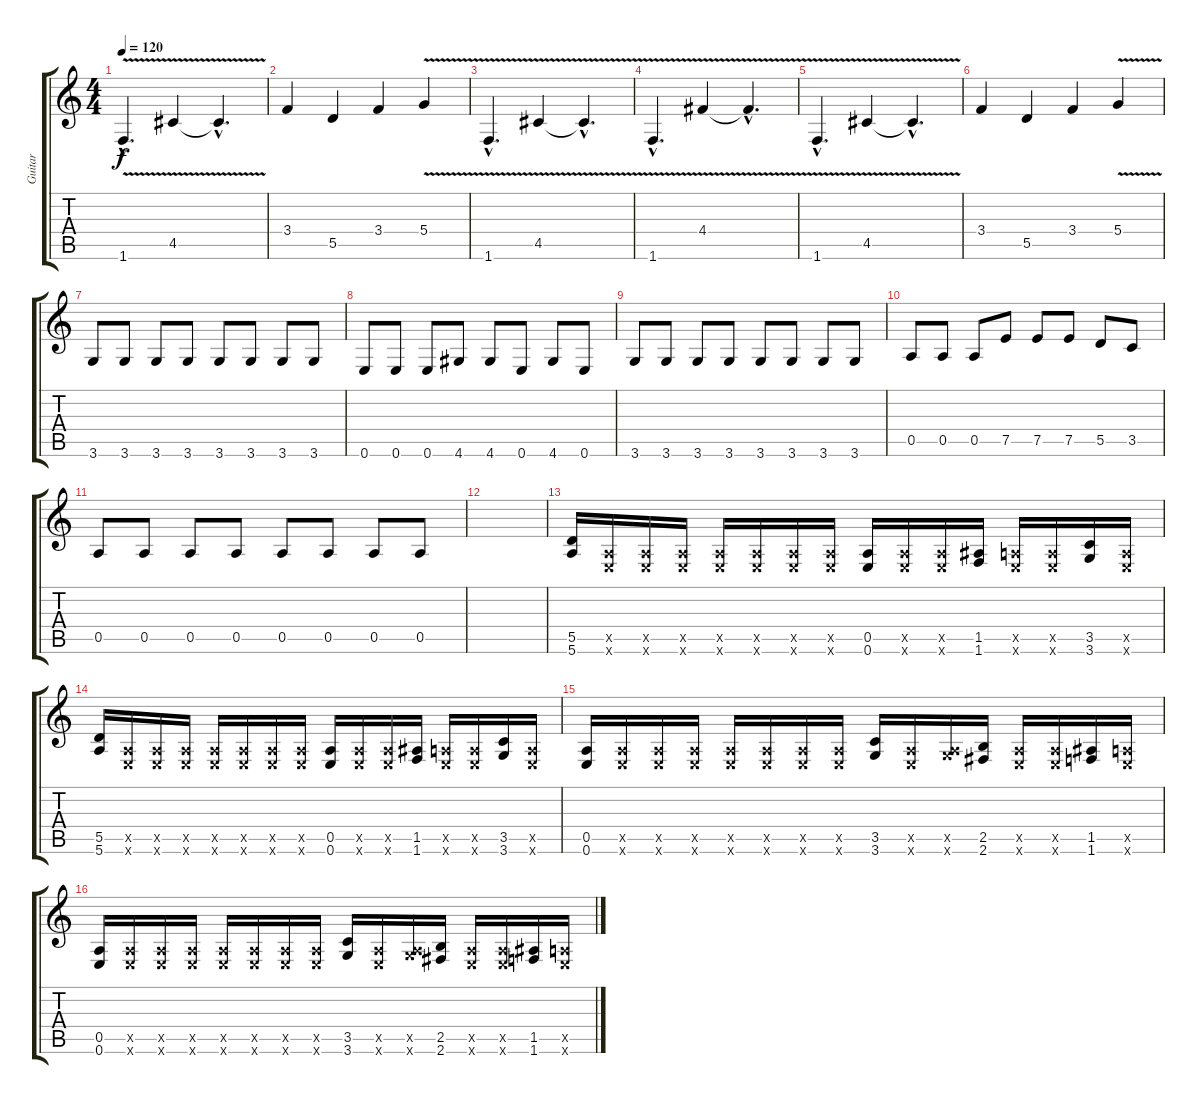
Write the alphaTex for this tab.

\track ("Guitar" "Guitar") {instrument overdrivenguitar}
\staff {score tabs}
\tuning (E4 B3 G3 D3 A2 E2) {hide}
\ts (4 4)
\tempo 120
\clef g2
\ks c
1.6{v hac}.4{d dy f} 4.5{v}.4 4.5{hac t}.4{d} |
3.4.4 5.5.4 3.4.4 5.4{v}.4 |
1.6{v hac}.4{d instrument overdrivenguitar} 4.5{v}.4 4.5{hac t}.4{d} |
1.6{v hac}.4{d} 4.4{v}.4 4.4{hac t}.4{d} |
1.6{v hac}.4{d} 4.5{v}.4 4.5{hac t}.4{d} |
3.4.4 5.5.4 3.4.4 5.4{v}.4 |
3.6.8{instrument electricguitarmuted} 3.6.8 3.6.8 3.6.8 3.6.8 3.6.8 3.6.8 3.6.8 |
0.6.8{instrument electricguitarmuted} 0.6.8 0.6.8 4.6.8 4.6.8 0.6.8 4.6.8 0.6.8 |
3.6.8{instrument electricguitarmuted} 3.6.8 3.6.8 3.6.8 3.6.8 3.6.8 3.6.8 3.6.8 |
0.5.8{instrument electricguitarmuted} 0.5.8 0.5.8 7.5.8 7.5.8 7.5.8 5.5.8 3.5.8 |
0.5.8{instrument electricguitarmuted} 0.5.8 0.5.8 0.5.8 0.5.8 0.5.8 0.5.8 0.5.8 |
|
(5.5 5.6).16{instrument overdrivenguitar} (0.5{x} 0.6{x}).16 (0.5{x} 0.6{x}).16 (0.5{x} 0.6{x}).16 (0.5{x} 0.6{x}).16 (0.5{x} 0.6{x}).16 (0.5{x} 0.6{x}).16 (0.5{x} 0.6{x}).16 (0.5 0.6).16 (0.5{x} 0.6{x}).16 (0.5{x} 0.6{x}).16 (1.5 1.6).16 (0.5{x} 0.6{x}).16 (0.5{x} 0.6{x}).16 (3.5 3.6).16 (0.5{x} 0.6{x}).16 |
(5.5 5.6).16{instrument overdrivenguitar} (0.5{x} 0.6{x}).16 (0.5{x} 0.6{x}).16 (0.5{x} 0.6{x}).16 (0.5{x} 0.6{x}).16 (0.5{x} 0.6{x}).16 (0.5{x} 0.6{x}).16 (0.5{x} 0.6{x}).16 (0.5 0.6).16 (0.5{x} 0.6{x}).16 (0.5{x} 0.6{x}).16 (1.5 1.6).16 (0.5{x} 0.6{x}).16 (0.5{x} 0.6{x}).16 (3.5 3.6).16 (0.5{x} 0.6{x}).16 |
(0.5 0.6).16 (0.5{x} 0.6{x}).16 (0.5{x} 0.6{x}).16 (0.5{x} 0.6{x}).16 (0.5{x} 0.6{x}).16 (0.5{x} 0.6{x}).16 (0.5{x} 0.6{x}).16 (0.5{x} 0.6{x}).16 (3.5 3.6).16 (0.5{x} 0.6{x}).16 (0.5{x} 3.6{x}).16 (2.5 2.6).16 (0.5{x} 0.6{x}).16 (0.5{x} 0.6{x}).16 (1.5 1.6).16 (0.5{x} 0.6{x}).16 |
(0.5 0.6).16 (0.5{x} 0.6{x}).16 (0.5{x} 0.6{x}).16 (0.5{x} 0.6{x}).16 (0.5{x} 0.6{x}).16 (0.5{x} 0.6{x}).16 (0.5{x} 0.6{x}).16 (0.5{x} 0.6{x}).16 (3.5 3.6).16 (0.5{x} 0.6{x}).16 (0.5{x} 3.6{x}).16 (2.5 2.6).16 (0.5{x} 0.6{x}).16 (0.5{x} 0.6{x}).16 (1.5 1.6).16 (0.5{x} 0.6{x}).16
